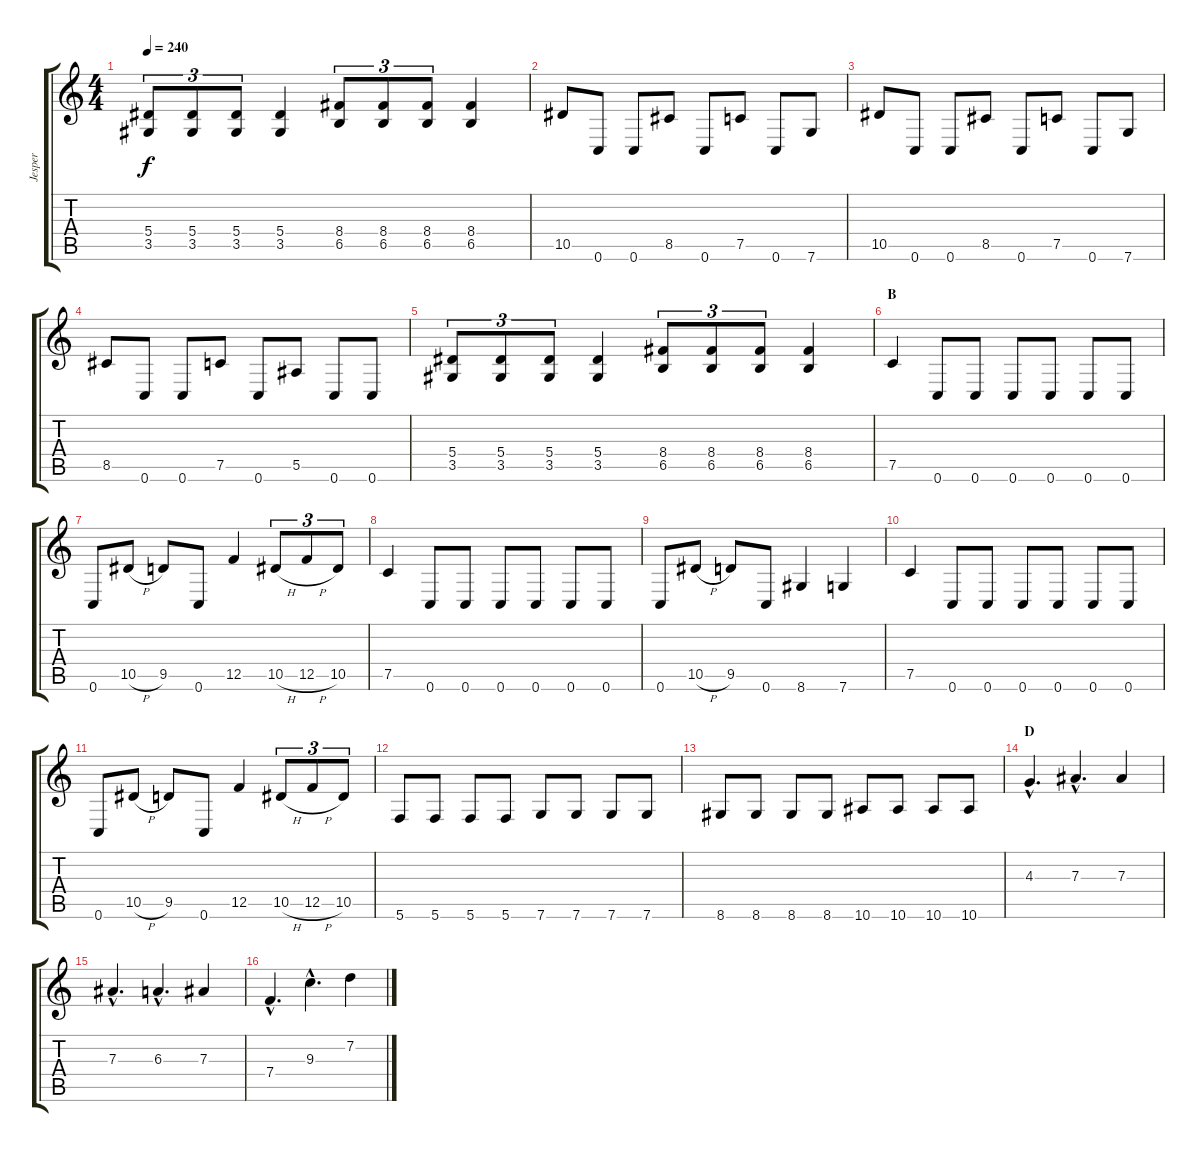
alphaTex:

\track ("Jesper" "Jesper") {instrument distortionguitar}
\staff {score tabs}
\tuning (C4 G3 Eb3 Bb2 F2 C2) {hide}
\ts (4 4)
\tempo 240
\clef g2
\ks c
(5.4 3.5).8{tu (3 2) dy f} (5.4 3.5).8{tu (3 2)} (5.4 3.5).8{tu (3 2)} (5.4 3.5).4 (8.4 6.5).8{tu (3 2)} (8.4 6.5).8{tu (3 2)} (8.4 6.5).8{tu (3 2)} (8.4 6.5).4 |
10.5.8 0.6.8 0.6.8 8.5.8 0.6.8 7.5.8 0.6.8 7.6.8 |
10.5.8 0.6.8 0.6.8 8.5.8 0.6.8 7.5.8 0.6.8 7.6.8 |
8.5.8 0.6.8 0.6.8 7.5.8 0.6.8 5.5.8 0.6.8 0.6.8 |
(5.4 3.5).8{tu (3 2)} (5.4 3.5).8{tu (3 2)} (5.4 3.5).8{tu (3 2)} (5.4 3.5).4 (8.4 6.5).8{tu (3 2)} (8.4 6.5).8{tu (3 2)} (8.4 6.5).8{tu (3 2)} (8.4 6.5).4 |
\section ("" "B")
7.5.4 0.6.8 0.6.8 0.6.8 0.6.8 0.6.8 0.6.8 |
0.6.8 10.5{h}.8 9.5.8 0.6.8 12.5.4 10.5{h}.8{tu (3 2)} 12.5{h}.8{tu (3 2)} 10.5.8{tu (3 2)} |
7.5.4 0.6.8 0.6.8 0.6.8 0.6.8 0.6.8 0.6.8 |
0.6.8 10.5{h}.8 9.5.8 0.6.8 8.6.4 7.6.4 |
7.5.4 0.6.8 0.6.8 0.6.8 0.6.8 0.6.8 0.6.8 |
0.6.8 10.5{h}.8 9.5.8 0.6.8 12.5.4 10.5{h}.8{tu (3 2)} 12.5{h}.8{tu (3 2)} 10.5.8{tu (3 2)} |
5.6.8 5.6.8 5.6.8 5.6.8 7.6.8 7.6.8 7.6.8 7.6.8 |
8.6.8 8.6.8 8.6.8 8.6.8 10.6.8 10.6.8 10.6.8 10.6.8 |
\section ("" "D")
4.3{hac}.4{d} 7.3{hac}.4{d} 7.3.4 |
7.3{hac}.4{d} 6.3{hac}.4{d} 7.3.4 |
7.4{hac}.4{d} 9.3{hac}.4{d} 7.2.4
